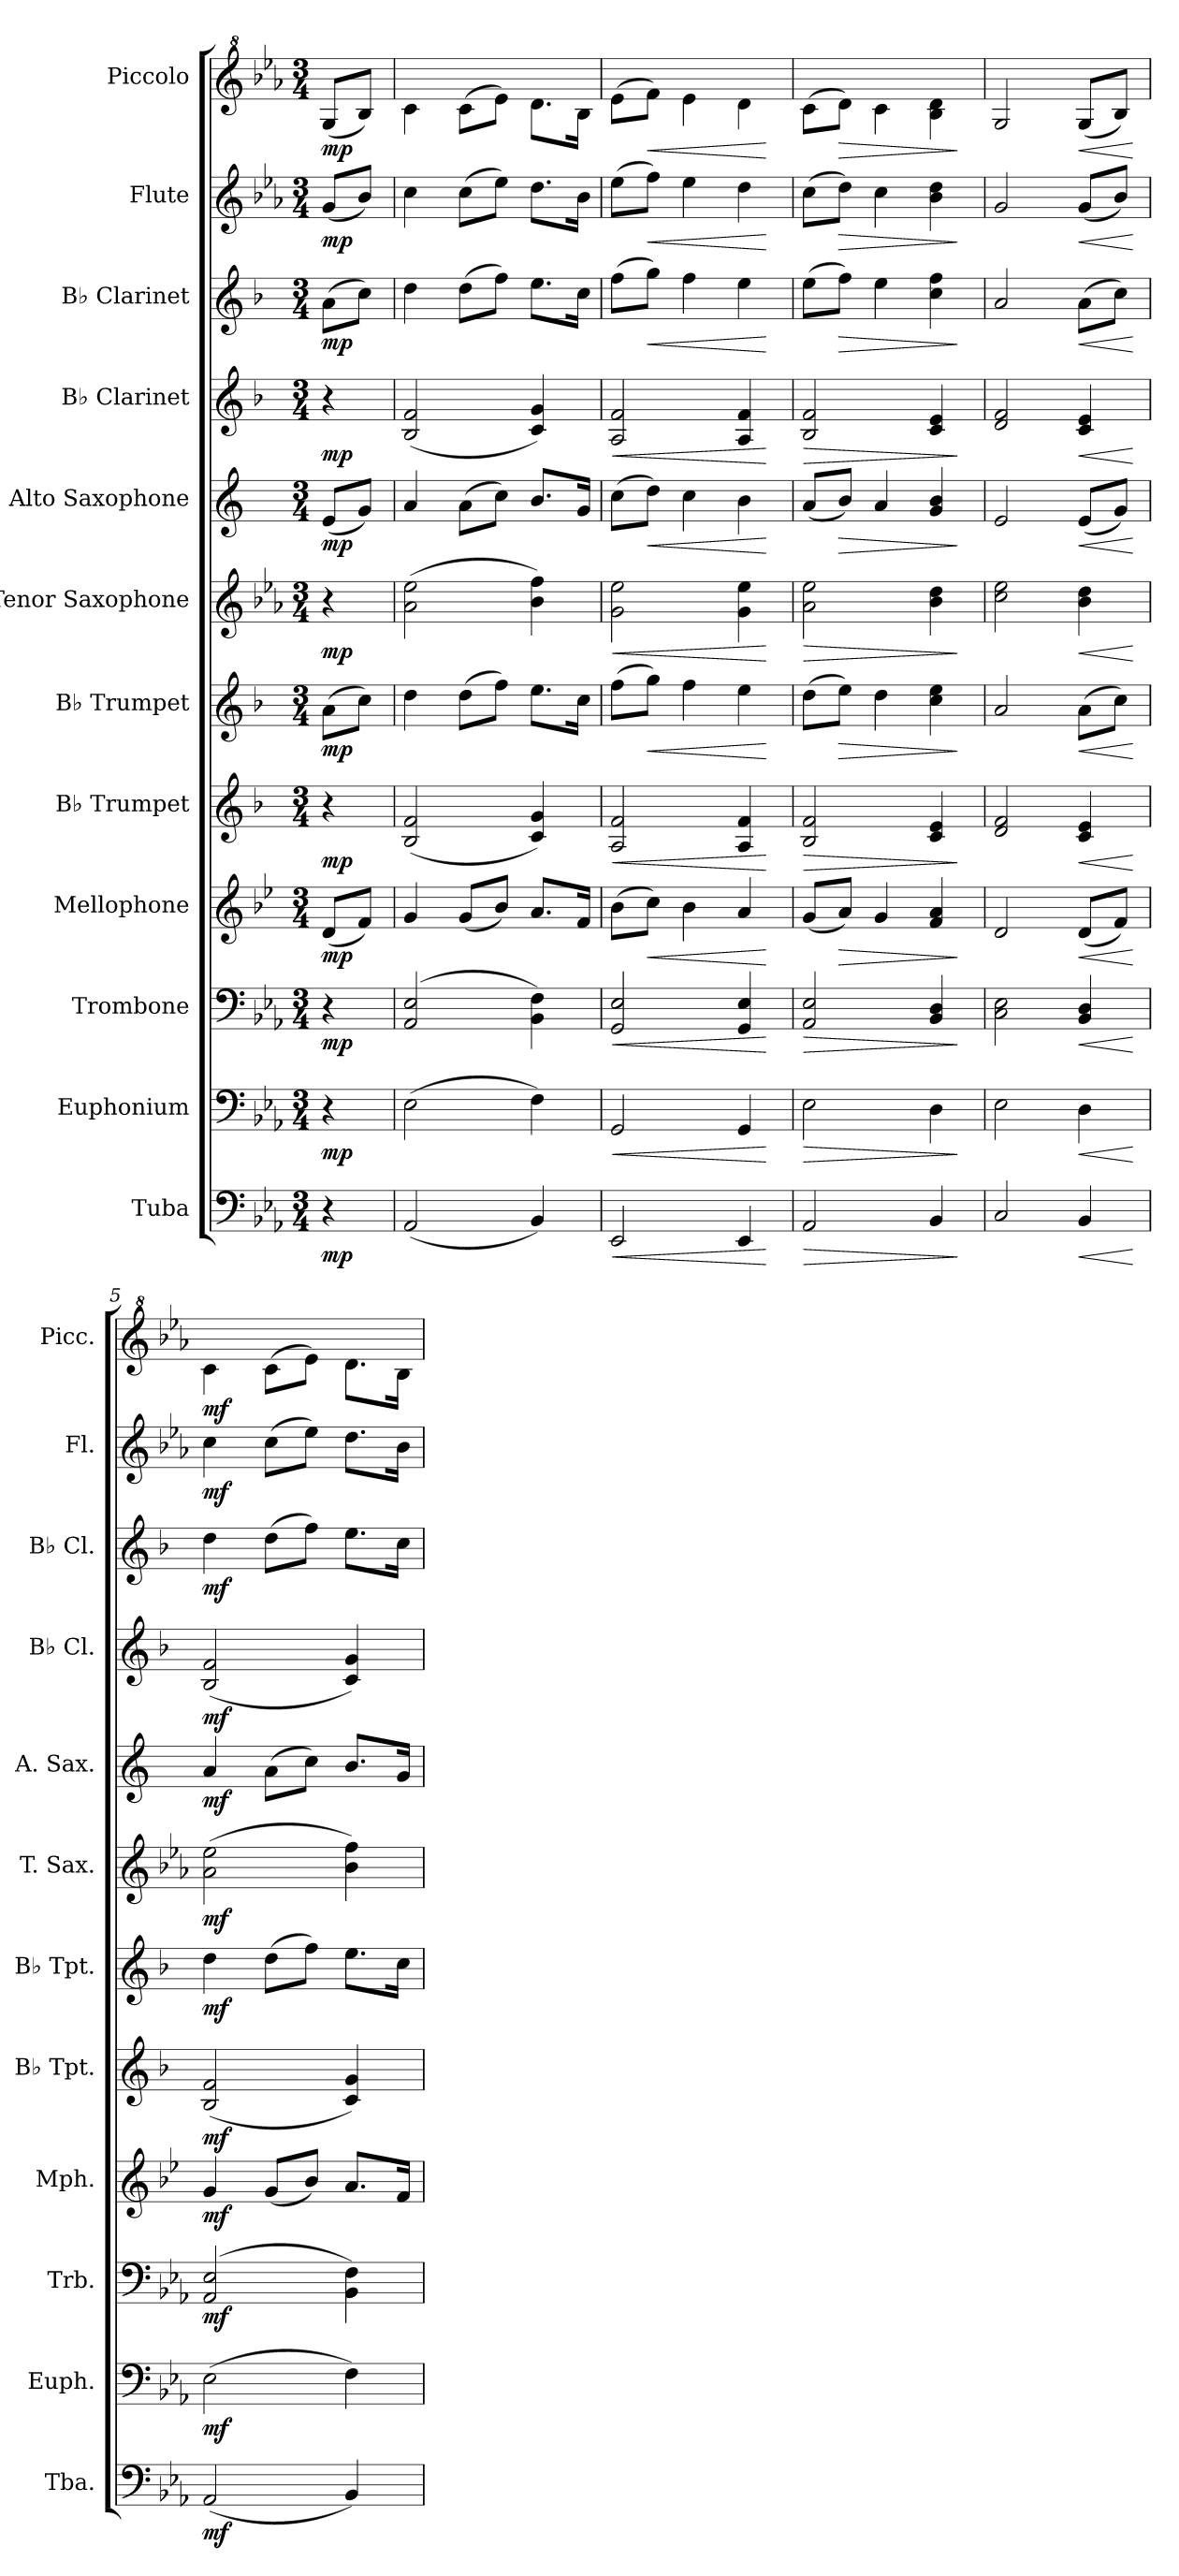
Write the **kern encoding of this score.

**kern	**dynam	**kern	**dynam	**kern	**dynam	**kern	**dynam	**kern	**dynam	**kern	**dynam	**kern	**dynam	**kern	**dynam	**kern	**dynam	**kern	**dynam	**kern	**dynam	**kern	**dynam
*part12	*part12	*part11	*part11	*part10	*part10	*part9	*part9	*part8	*part8	*part7	*part7	*part6	*part6	*part5	*part5	*part4	*part4	*part3	*part3	*part2	*part2	*part1	*part1
*staff12	*staff12	*staff11	*staff11	*staff10	*staff10	*staff9	*staff9	*staff8	*staff8	*staff7	*staff7	*staff6	*staff6	*staff5	*staff5	*staff4	*staff4	*staff3	*staff3	*staff2	*staff2	*staff1	*staff1
*I"Tuba	*	*I"Euphonium	*	*I"Trombone	*	*I"Mellophone	*	*I"B♭ Trumpet	*	*I"B♭ Trumpet	*	*I"Tenor Saxophone	*	*I"Alto Saxophone	*	*I"B♭ Clarinet	*	*I"B♭ Clarinet	*	*I"Flute	*	*I"Piccolo	*
*I'Tba.	*	*I'Euph.	*	*I'Trb.	*	*I'Mph.	*	*I'B♭ Tpt.	*	*I'B♭ Tpt.	*	*I'T. Sax.	*	*I'A. Sax.	*	*I'B♭ Cl.	*	*I'B♭ Cl.	*	*I'Fl.	*	*I'Picc.	*
*clefF4	*	*clefF4	*	*clefF4	*	*clefG2	*	*clefG2	*	*clefG2	*	*clefG2	*	*clefG2	*	*clefG2	*	*clefG2	*	*clefG2	*	*clefG^2	*
*	*	*	*	*	*	*ITrd4c7	*	*ITrd1c2	*	*ITrd1c2	*	*ITrd8c14	*	*ITrd5c9	*	*ITrd1c2	*	*ITrd1c2	*	*	*	*ITrd-7c-12	*
*k[b-e-a-]	*	*k[b-e-a-]	*	*k[b-e-a-]	*	*k[b-e-a-]	*	*k[b-e-a-]	*	*k[b-e-a-]	*	*k[b-e-a-]	*	*k[b-e-a-]	*	*k[b-e-a-]	*	*k[b-e-a-]	*	*k[b-e-a-]	*	*k[b-e-a-]	*
*M3/4	*	*M3/4	*	*M3/4	*	*M3/4	*	*M3/4	*	*M3/4	*	*M3/4	*	*M3/4	*	*M3/4	*	*M3/4	*	*M3/4	*	*M3/4	*
*MM68	*	*MM68	*	*MM68	*	*MM68	*	*MM68	*	*MM68	*	*MM68	*	*MM68	*	*MM68	*	*MM68	*	*MM68	*	*MM68	*
=	=	=	=	=	=	=	=	=	=	=	=	=	=	=	=	=	=	=	=	=	=	=	=
!	!LO:DY:b	!	!LO:DY:b	!	!LO:DY:b	!	!LO:DY:b	!	!LO:DY:b	!	!LO:DY:b	!	!LO:DY:b	!	!LO:DY:b	!	!LO:DY:b	!	!LO:DY:b	!	!LO:DY:b	!	!LO:DY:b
4r	mp	4r	mp	4r	mp	(8G/L	mp	4r	mp	(8g\L	mp	4r	mp	(8G/L	mp	4r	mp	(8g\L	mp	(8g/L	mp	(8gg/L	mp
.	.	.	.	.	.	8B-/J)	.	.	.	8b-\J)	.	.	.	8B-/J)	.	.	.	8b-\J)	.	8b-/J)	.	8bb-/J)	.
=1	=1	=1	=1	=1	=1	=1	=1	=1	=1	=1	=1	=1	=1	=1	=1	=1	=1	=1	=1	=1	=1	=1	=1
(2AA-/	.	(2E-\	.	(2AA-/ 2E-/	.	4c/	.	(2A-/ 2e-/	.	4cc\	.	(2A-\ 2e-\	.	4c/	.	(2A-/ 2e-/	.	4cc\	.	4cc\	.	4ccc\	.
.	.	.	.	.	.	(8c/L	.	.	.	(8cc\L	.	.	.	(8c\L	.	.	.	(8cc\L	.	(8cc\L	.	(8ccc\L	.
.	.	.	.	.	.	8e-/J)	.	.	.	8ee-\J)	.	.	.	8e-\J)	.	.	.	8ee-\J)	.	8ee-\J)	.	8eee-\J)	.
4BB-/)	.	4F\)	.	4BB-\ 4F\)	.	8.d/L	.	4B-/ 4f/)	.	8.dd\L	.	4B-\ 4f\)	.	8.d/L	.	4B-/ 4f/)	.	8.dd\L	.	8.dd\L	.	8.ddd\L	.
.	.	.	.	.	.	16B-/Jk	.	.	.	16b-\Jk	.	.	.	16B-/Jk	.	.	.	16b-\Jk	.	16b-\Jk	.	16bb-\Jk	.
=2	=2	=2	=2	=2	=2	=2	=2	=2	=2	=2	=2	=2	=2	=2	=2	=2	=2	=2	=2	=2	=2	=2	=2
!	!LO:HP:b	!	!LO:HP:b	!	!LO:HP:b	!	!	!	!LO:HP:b	!	!	!	!LO:HP:b	!	!	!	!LO:HP:b	!	!	!	!	!	!
2EE-/	<	2GG/	<	2GG/ 2E-/	<	(8e-\L	.	2G/ 2e-/	<	(8ee-\L	.	2G\ 2e-\	<	(8e-\L	.	2G/ 2e-/	<	(8ee-\L	.	(8ee-\L	.	(8eee-\L	.
!	!	!	!	!	!	!	!LO:HP:b	!	!	!	!LO:HP:b	!	!	!	!LO:HP:b	!	!	!	!LO:HP:b	!	!LO:HP:b	!	!LO:HP:b
.	.	.	.	.	.	8f\J)	<	.	.	8ff\J)	<	.	.	8f\J)	<	.	.	8ff\J)	<	8ff\J)	<	8fff\J)	<
.	.	.	.	.	.	4e-\	.	.	.	4ee-\	.	.	.	4e-\	.	.	.	4ee-\	.	4ee-\	.	4eee-\	.
4EE-/	.	4GG/	.	4GG/ 4E-/	.	4d/	.	4G/ 4e-/	.	4dd\	.	4G\ 4e-\	.	4d\	.	4G/ 4e-/	.	4dd\	.	4dd\	.	4ddd\	.
.	[	.	[	.	[	.	[	.	[	.	[	.	[	.	[	.	[	.	[	.	[	.	[
=3	=3	=3	=3	=3	=3	=3	=3	=3	=3	=3	=3	=3	=3	=3	=3	=3	=3	=3	=3	=3	=3	=3	=3
!	!LO:HP:b	!	!LO:HP:b	!	!LO:HP:b	!	!	!	!LO:HP:b	!	!	!	!LO:HP:b	!	!	!	!LO:HP:b	!	!	!	!	!	!
2AA-/	>	2E-\	>	2AA-/ 2E-/	>	(8c/L	.	2A-/ 2e-/	>	(8cc\L	.	2A-\ 2e-\	>	(8c/L	.	2A-/ 2e-/	>	(8dd\L	.	(8cc\L	.	(8ccc\L	.
!	!	!	!	!	!	!	!LO:HP:b	!	!	!	!LO:HP:b	!	!	!	!LO:HP:b	!	!	!	!LO:HP:b	!	!LO:HP:b	!	!LO:HP:b
.	.	.	.	.	.	8d/J)	>	.	.	8dd\J)	>	.	.	8d/J)	>	.	.	8ee-\J)	>	8dd\J)	>	8ddd\J)	>
.	.	.	.	.	.	4c/	.	.	.	4cc\	.	.	.	4c/	.	.	.	4dd\	.	4cc\	.	4ccc\	.
4BB-/	.	4D\	.	4BB-/ 4D/	.	4B-/ 4d/	.	4B-/ 4d/	.	4b-\ 4dd\	.	4B-\ 4d\	.	4B-/ 4d/	.	4B-/ 4d/	.	4b-\ 4ee-\	.	4b-\ 4dd\	.	4bb-\ 4ddd\	.
.	]	.	]	.	]	.	]	.	]	.	]	.	]	.	]	.	]	.	]	.	]	.	]
=4	=4	=4	=4	=4	=4	=4	=4	=4	=4	=4	=4	=4	=4	=4	=4	=4	=4	=4	=4	=4	=4	=4	=4
2C/	.	2E-\	.	2C\ 2E-\	.	2G/	.	2c/ 2e-/	.	2g/	.	2c\ 2e-\	.	2G/	.	2c/ 2e-/	.	2g/	.	2g/	.	2gg/	.
!	!LO:HP:b	!	!LO:HP:b	!	!LO:HP:b	!	!LO:HP:b	!	!LO:HP:b	!	!LO:HP:b	!	!LO:HP:b	!	!LO:HP:b	!	!LO:HP:b	!	!LO:HP:b	!	!LO:HP:b	!	!LO:HP:b
4BB-/	<	4D\	<	4BB-/ 4D/	<	(8G/L	<	4B-/ 4d/	<	(8g\L	<	4B-\ 4d\	<	(8G/L	<	4B-/ 4d/	<	(8g\L	<	(8g/L	<	(8gg/L	<
.	.	.	.	.	.	8B-/J)	.	.	.	8b-\J)	.	.	.	8B-/J)	.	.	.	8b-\J)	.	8b-/J)	.	8bb-/J)	.
.	[	.	[	.	[	.	[	.	[	.	[	.	[	.	[	.	[	.	[	.	[	.	[
!!LO:PB:g=z
=5	=5	=5	=5	=5	=5	=5	=5	=5	=5	=5	=5	=5	=5	=5	=5	=5	=5	=5	=5	=5	=5	=5	=5
!	!LO:DY:b	!	!LO:DY:b	!	!LO:DY:b	!	!LO:DY:b	!	!LO:DY:b	!	!LO:DY:b	!	!LO:DY:b	!	!LO:DY:b	!	!LO:DY:b	!	!LO:DY:b	!	!LO:DY:b	!	!LO:DY:b
(2AA-/	mf	(2E-\	mf	(2AA-/ 2E-/	mf	4c/	mf	(2A-/ 2e-/	mf	4cc\	mf	(2A-\ 2e-\	mf	4c/	mf	(2A-/ 2e-/	mf	4cc\	mf	4cc\	mf	4ccc\	mf
.	.	.	.	.	.	(8c/L	.	.	.	(8cc\L	.	.	.	(8c\L	.	.	.	(8cc\L	.	(8cc\L	.	(8ccc\L	.
.	.	.	.	.	.	8e-/J)	.	.	.	8ee-\J)	.	.	.	8e-\J)	.	.	.	8ee-\J)	.	8ee-\J)	.	8eee-\J)	.
4BB-/)	.	4F\)	.	4BB-\ 4F\)	.	8.d/L	.	4B-/ 4f/)	.	8.dd\L	.	4B-\ 4f\)	.	8.d/L	.	4B-/ 4f/)	.	8.dd\L	.	8.dd\L	.	8.ddd\L	.
.	.	.	.	.	.	16B-/Jk	.	.	.	16b-\Jk	.	.	.	16B-/Jk	.	.	.	16b-\Jk	.	16b-\Jk	.	16bb-\Jk	.
=	=	=	=	=	=	=	=	=	=	=	=	=	=	=	=	=	=	=	=	=	=	=	=
*-	*-	*-	*-	*-	*-	*-	*-	*-	*-	*-	*-	*-	*-	*-	*-	*-	*-	*-	*-	*-	*-	*-	*-
